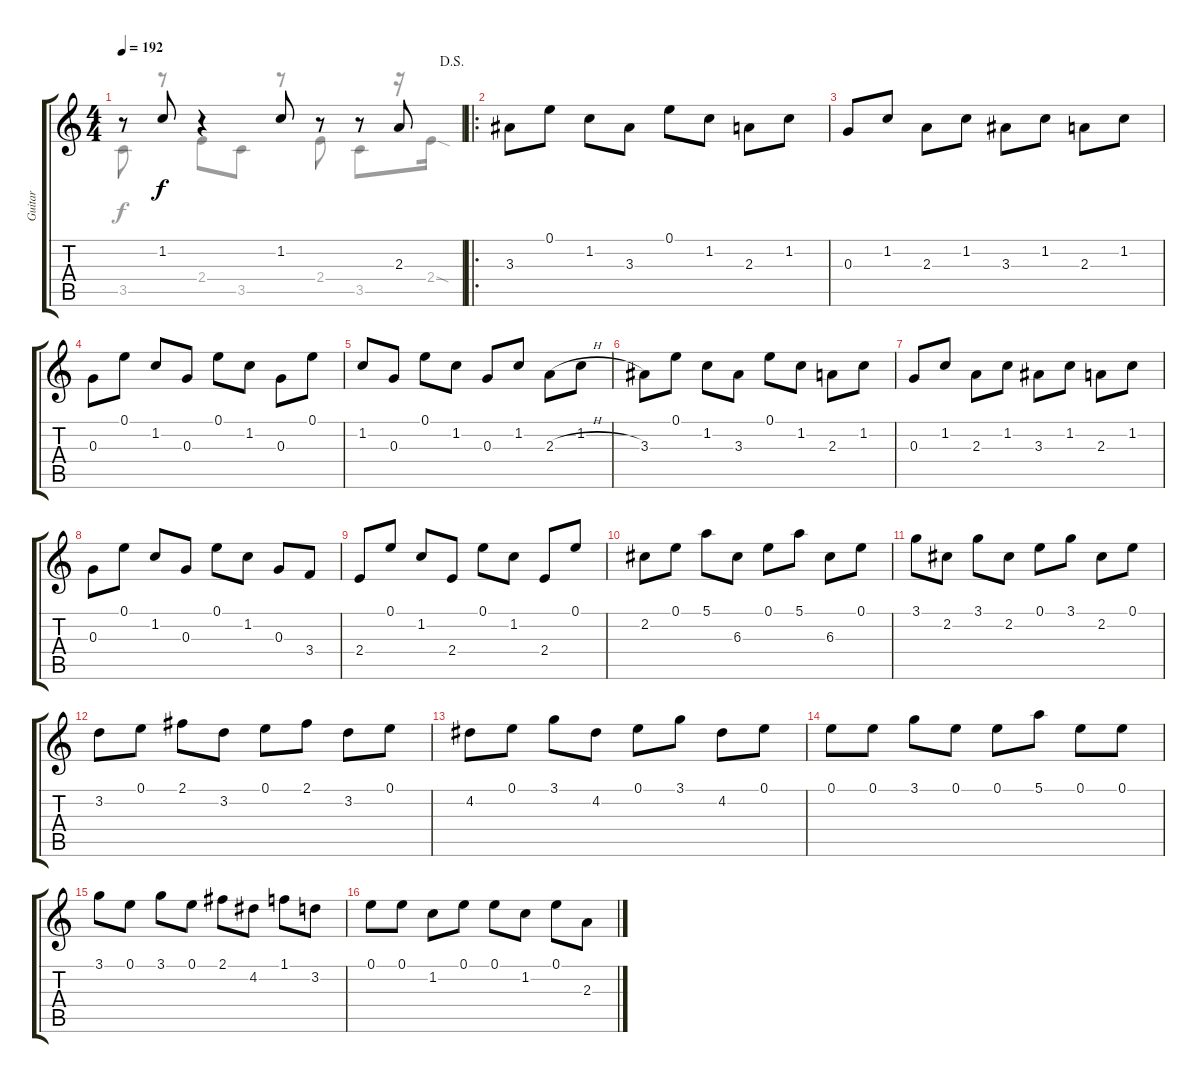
\track ("Guitar" "Guitar") {instrument acousticguitarsteel}
\staff {score tabs}
\tuning (E4 B3 G3 D3 A2 E2) {hide}
\voice
\ts (4 4)
\jump dalsegno
\tempo 192
\clef g2
\ks c
r.8{dy f} 1.2.8 r.4 1.2.8 r.8 r.8 2.3.8 |
\ro
3.3.8 0.1.8 1.2.8 3.3.8 0.1.8 1.2.8 2.3.8 1.2.8 |
0.3.8 1.2.8 2.3.8 1.2.8 3.3.8 1.2.8 2.3.8 1.2.8 |
0.3.8 0.1.8 1.2.8 0.3.8 0.1.8 1.2.8 0.3.8 0.1.8 |
1.2.8 0.3.8 0.1.8 1.2.8 0.3.8 1.2.8 2.3{h}.8 1.2.8 |
3.3.8 0.1.8 1.2.8 3.3.8 0.1.8 1.2.8 2.3.8 1.2.8 |
0.3.8 1.2.8 2.3.8 1.2.8 3.3.8 1.2.8 2.3.8 1.2.8 |
0.3.8 0.1.8 1.2.8 0.3.8 0.1.8 1.2.8 0.3.8 3.4.8 |
2.4.8 0.1.8 1.2.8 2.4.8 0.1.8 1.2.8 2.4.8 0.1.8 |
2.2.8 0.1.8 5.1.8 6.3.8 0.1.8 5.1.8 6.3.8 0.1.8 |
3.1.8 2.2.8 3.1.8 2.2.8 0.1.8 3.1.8 2.2.8 0.1.8 |
3.2.8 0.1.8 2.1.8 3.2.8 0.1.8 2.1.8 3.2.8 0.1.8 |
4.2.8 0.1.8 3.1.8 4.2.8 0.1.8 3.1.8 4.2.8 0.1.8 |
0.1.8 0.1.8 3.1.8 0.1.8 0.1.8 5.1.8 0.1.8 0.1.8 |
3.1.8 0.1.8 3.1.8 0.1.8 2.1.8 4.2.8 1.1.8 3.2.8 |
0.1.8 0.1.8 1.2.8 0.1.8 0.1.8 1.2.8 0.1.8 2.3.8
\voice
\clef g2
\ottava regular
\simile none
\ks c
3.5.8{dy f} r.8 2.4.8 3.5.8 r.8 2.4.8 3.5.8 r.16 2.4{sod}.16 |
|
|
|
|
|
|
|
|
|
|
|
|
|
|
